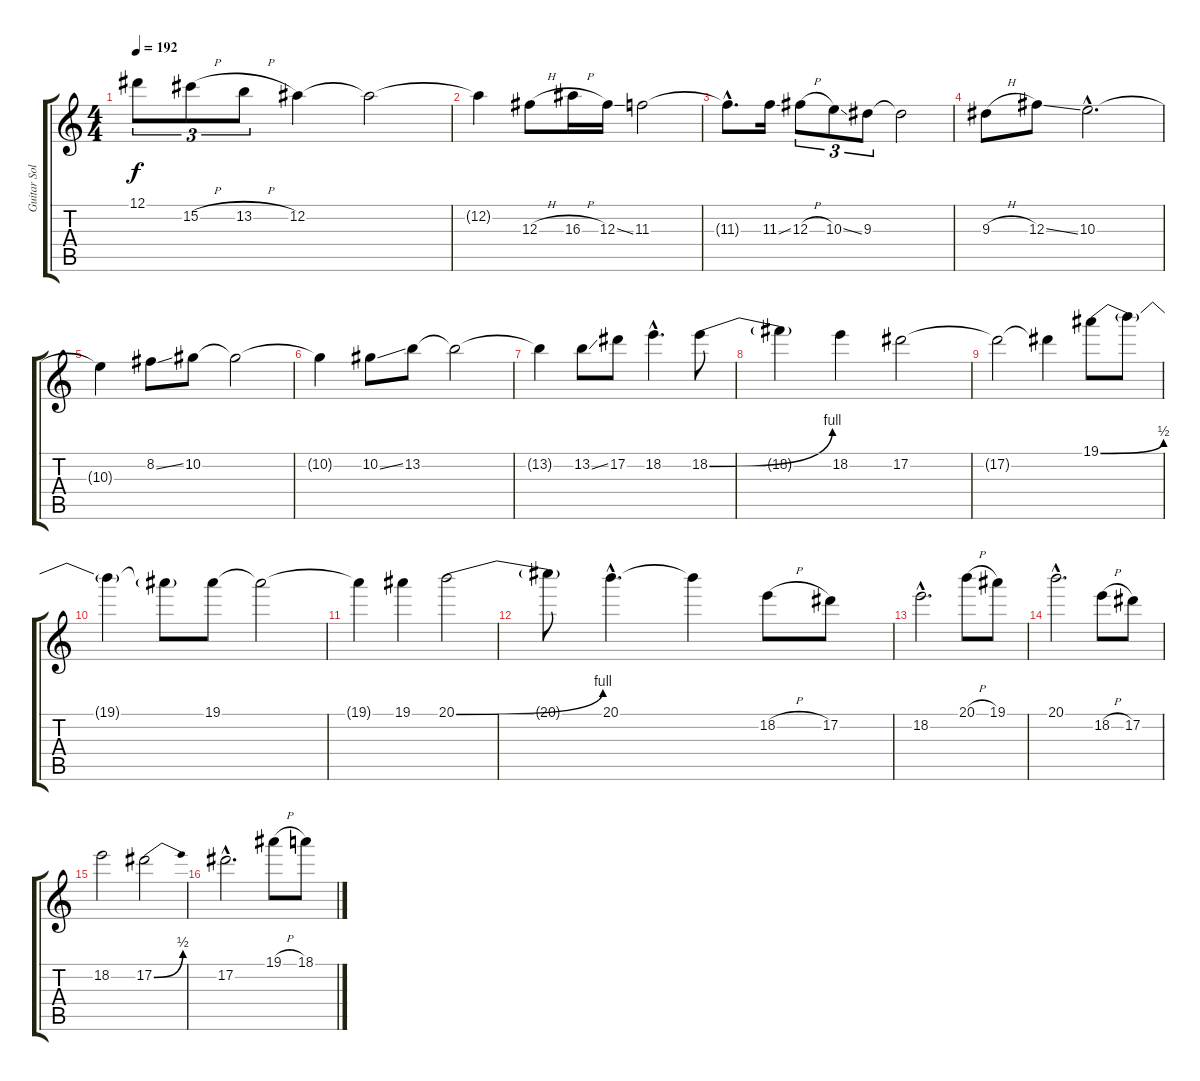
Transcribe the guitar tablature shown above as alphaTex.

\track ("Guitar Solo" "Guitar Sol") {instrument overdrivenguitar}
\staff {score tabs}
\tuning (Eb4 Bb3 Gb3 Db3 Ab2 Eb2) {hide}
\ts (4 4)
\tempo 192
\clef g2
\ks c
12.1.8{tu (3 2) dy f} 15.2{h}.8{tu (3 2)} 13.2{h}.8{tu (3 2)} 12.2.4 12.2{t}.2 |
12.2{t}.4 12.3{h}.8 16.3{h}.16 12.3{ss}.16 11.3.2 |
11.3{hac t}.8{d} 11.3{ss}.16 12.3{h}.8{tu (3 2)} 10.3{ss}.8{tu (3 2)} 9.3.8{tu (3 2)} 9.3{t}.2 |
9.3{h}.8 12.3{ss}.8 10.3{hac}.2{d} |
10.3{t}.4 8.2{ss}.8 10.2.8 10.2{t}.2 |
10.2{t}.4 10.2{ss}.8 13.2.8 13.2{t}.2 |
13.2{t}.4 13.2{ss}.8 17.2.8 18.2{hac}.4{d} 18.2{be (bend 0 0 60 4)}.8 |
18.2{t}.4 18.2.4 17.2.2 |
17.2{t}.2 17.2{t}.4 19.1{be (bend 0 0 60 2)}.8 19.1{t}.8 |
19.1{t}.4 19.1{t}.8 19.1.8 19.1{t}.2 |
19.1{t}.4 19.1.4 20.1{be (bend 0 0 60 4)}.2 |
20.1{t}.8 20.1{hac}.4{d} 20.1{t}.4 18.2{h}.8 17.2.8 |
18.2{hac}.2{d} 20.1{h}.8 19.1.8 |
20.1{hac}.2{d} 18.2{h}.8 17.2.8 |
18.2.2 17.2{be (bend 0 0 60 2)}.2 |
17.2{hac}.2{d} 19.1{h}.8 18.1.8
